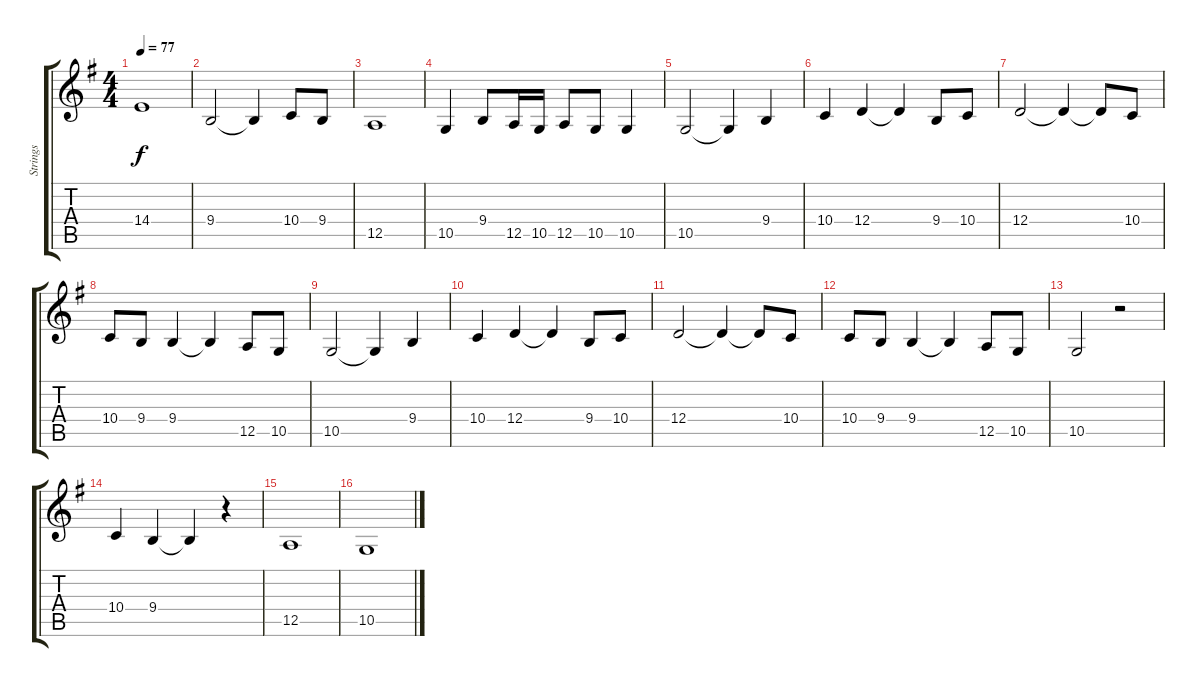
\track ("Strings" "Strings") {instrument stringensemble2}
\staff {score tabs}
\tuning (E4 B3 G3 D3 A2 E2) {hide}
\ts (4 4)
\tempo 77
\clef g2
\ks g
14.4.1{dy f} |
9.4.2 9.4{t}.4 10.4.8 9.4.8 |
12.5.1 |
10.5.4 9.4.8 12.5.16 10.5.16 12.5.8 10.5.8 10.5.4 |
10.5.2 10.5{t}.4 9.4.4 |
10.4.4 12.4.4 12.4{t}.4 9.4.8 10.4.8 |
12.4.2 12.4{t}.4 12.4{t}.8 10.4.8 |
10.4.8 9.4.8 9.4.4 9.4{t}.4 12.5.8 10.5.8 |
10.5.2 10.5{t}.4 9.4.4 |
10.4.4 12.4.4 12.4{t}.4 9.4.8 10.4.8 |
12.4.2 12.4{t}.4 12.4{t}.8 10.4.8 |
10.4.8 9.4.8 9.4.4 9.4{t}.4 12.5.8 10.5.8 |
10.5.2{volume 7} r.2 |
10.4.4 9.4.4 9.4{t}.4 r.4 |
12.5.1 |
10.5.1
